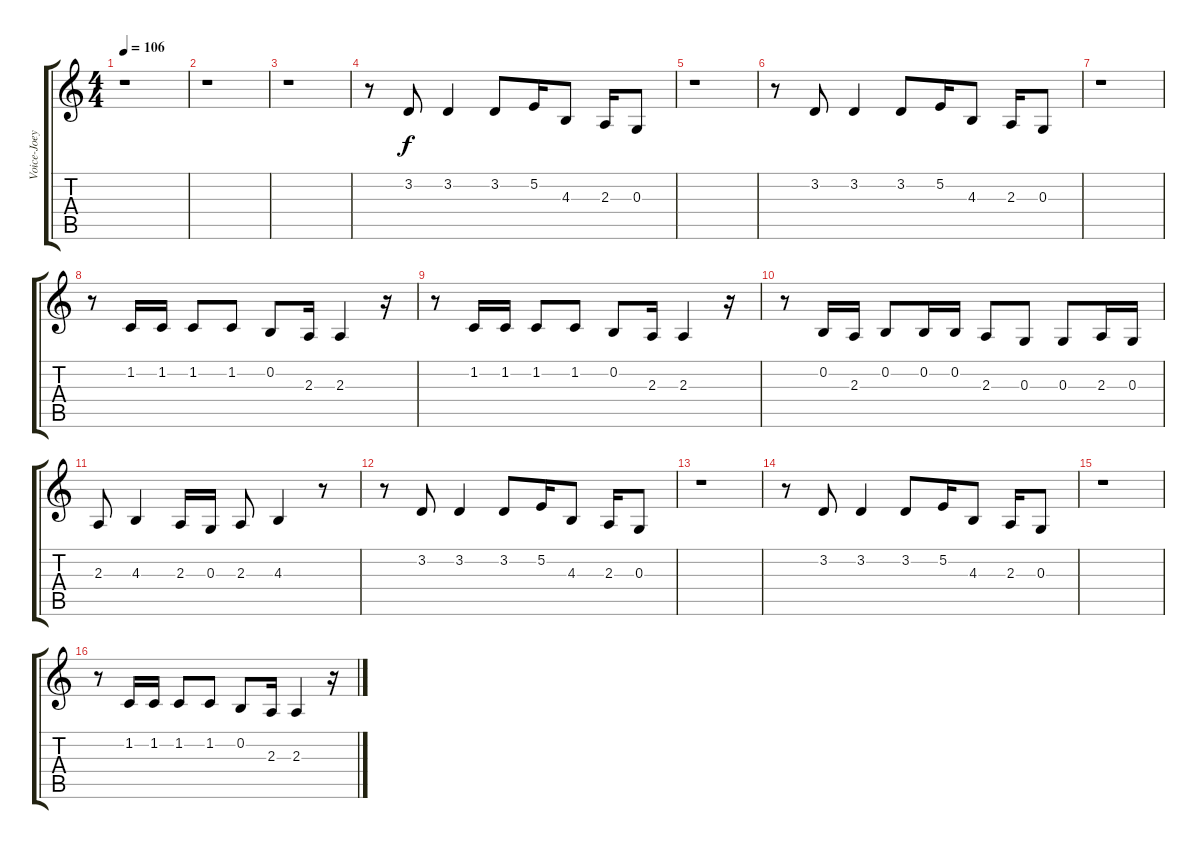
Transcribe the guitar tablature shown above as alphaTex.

\track ("Voice-Joey Ramone" "Voice-Joey") {instrument altosax}
\staff {score tabs}
\tuning (E4 B3 G3 D3 A2 E2) {hide}
\ts (4 4)
\tempo 106
\clef g2
\ks c
r.1{dy f instrument altosax} |
r.1 |
r.1 |
r.8 3.2.8 3.2.4 3.2.8 5.2.16 4.3.8 2.3.16 0.3.8 |
r.1 |
r.8 3.2.8 3.2.4 3.2.8 5.2.16 4.3.8 2.3.16 0.3.8 |
r.1 |
r.8 1.2.16 1.2.16 1.2.8 1.2.8 0.2.8 2.3.16 2.3.4 r.16 |
r.8 1.2.16 1.2.16 1.2.8 1.2.8 0.2.8 2.3.16 2.3.4 r.16 |
r.8 0.2.16 2.3.16 0.2.8 0.2.16 0.2.16 2.3.8 0.3.8 0.3.8 2.3.16 0.3.16 |
2.3.8 4.3.4 2.3.16 0.3.16 2.3.8 4.3.4 r.8 |
r.8 3.2.8 3.2.4 3.2.8 5.2.16 4.3.8 2.3.16 0.3.8 |
r.1 |
r.8 3.2.8 3.2.4 3.2.8 5.2.16 4.3.8 2.3.16 0.3.8 |
r.1 |
r.8 1.2.16 1.2.16 1.2.8 1.2.8 0.2.8 2.3.16 2.3.4 r.16
